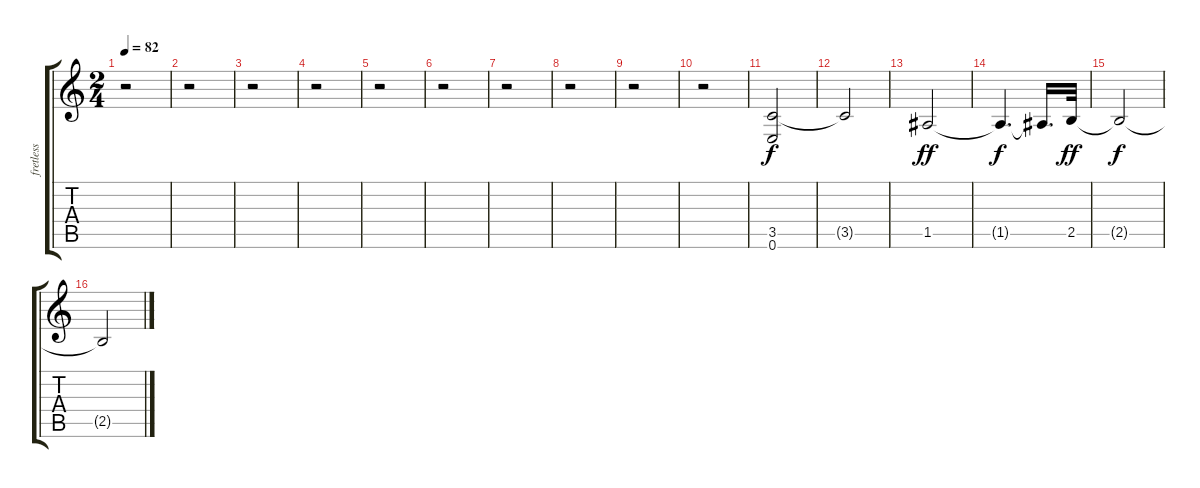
\track ("fretless" "fretless") {instrument fretlessbass}
\staff {score tabs}
\tuning (E4 B3 G3 D3 A2 E2) {hide}
\ts (2 4)
\tempo 82
\clef g2
\ks c
r.2{dy f} |
r.2 |
r.2 |
r.2 |
r.2 |
r.2 |
r.2 |
r.2 |
r.2 |
r.2 |
(3.5 0.6).2 |
3.5{t}.2 |
1.5.2{dy ff} |
1.5{t}.4{d dy f} 1.5{t}.16{d} 2.5.32{dy ff} |
2.5{t}.2{dy f} |
2.5{t}.2
